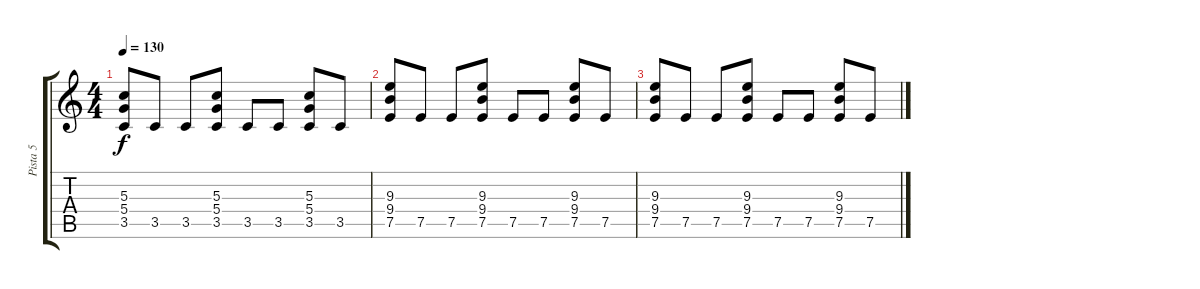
\track ("Pista 5" "Pista 5") {instrument overdrivenguitar}
\staff {score tabs}
\tuning (E4 B3 G3 D3 A2 E2) {hide}
\ts (4 4)
\tempo 130
\clef g2
\ks c
(5.3 5.4 3.5).8{dy f} 3.5.8 3.5.8 (5.3 5.4 3.5).8 3.5.8 3.5.8 (5.3 5.4 3.5).8 3.5.8 |
(9.3 9.4 7.5).8 7.5.8 7.5.8 (9.3 9.4 7.5).8 7.5.8 7.5.8 (9.3 9.4 7.5).8 7.5.8 |
(9.3 9.4 7.5).8 7.5.8 7.5.8 (9.3 9.4 7.5).8 7.5.8 7.5.8 (9.3 9.4 7.5).8 7.5.8
